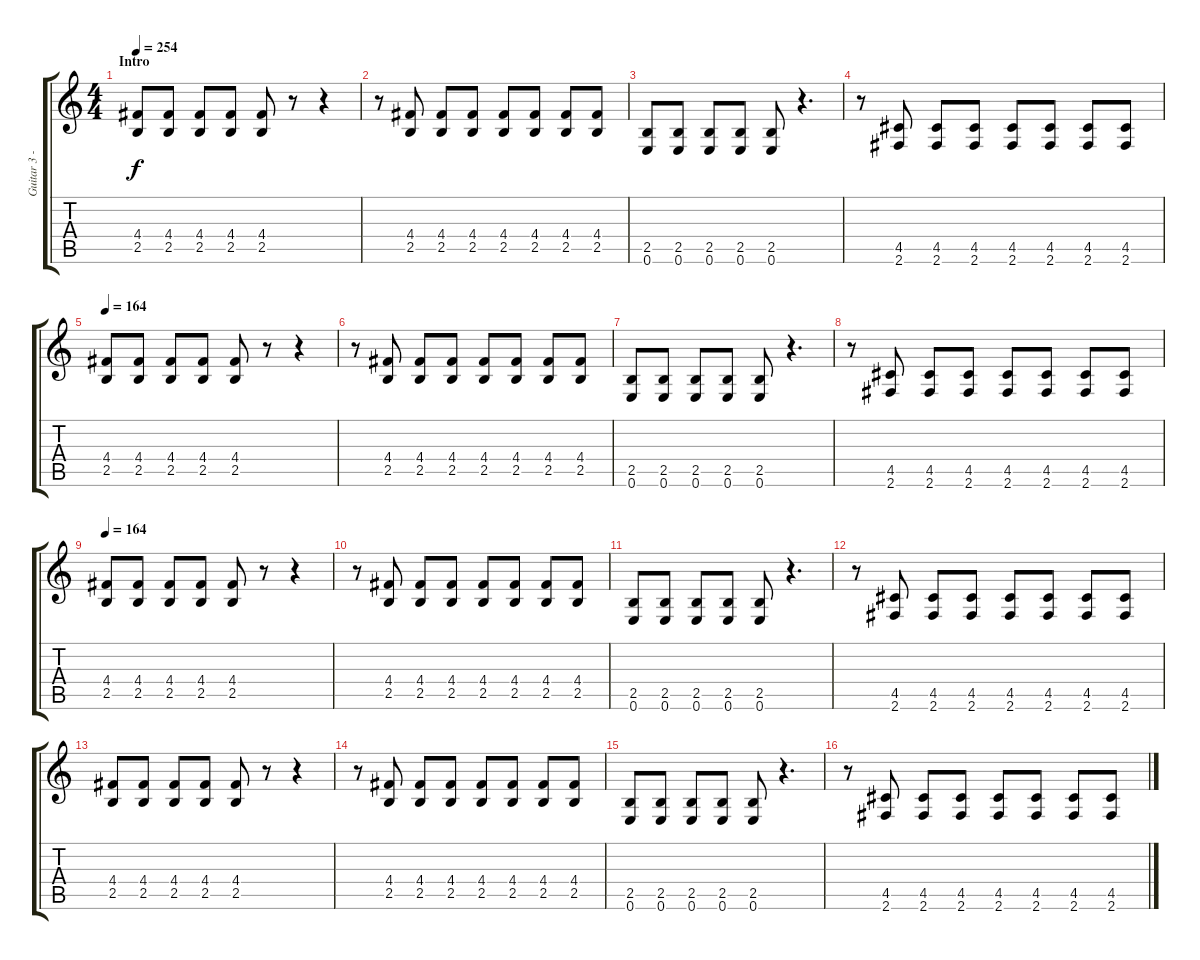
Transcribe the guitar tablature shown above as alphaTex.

\track ("Guitar 3 - Muted" "Guitar 3 -") {instrument electricguitarmuted}
\staff {score tabs}
\tuning (E4 B3 G3 D3 A2 E2) {hide}
\ts (4 4)
\section ("" "Intro")
\tempo 254
\tempo 164
\tempo 254
\clef g2
\ks c
(4.4 2.5).8{dy f instrument electricguitarmuted} (4.4 2.5).8 (4.4 2.5).8 (4.4 2.5).8 (4.4 2.5).8 r.8 r.4 |
r.8 (4.4 2.5).8 (4.4 2.5).8 (4.4 2.5).8 (4.4 2.5).8 (4.4 2.5).8 (4.4 2.5).8 (4.4 2.5).8 |
(2.5 0.6).8 (2.5 0.6).8 (2.5 0.6).8 (2.5 0.6).8 (2.5 0.6).8 r.4{d} |
r.8 (4.5 2.6).8 (4.5 2.6).8 (4.5 2.6).8 (4.5 2.6).8 (4.5 2.6).8 (4.5 2.6).8 (4.5 2.6).8 |
\tempo 164
(4.4 2.5).8 (4.4 2.5).8 (4.4 2.5).8 (4.4 2.5).8 (4.4 2.5).8 r.8 r.4 |
r.8 (4.4 2.5).8 (4.4 2.5).8 (4.4 2.5).8 (4.4 2.5).8 (4.4 2.5).8 (4.4 2.5).8 (4.4 2.5).8 |
(2.5 0.6).8 (2.5 0.6).8 (2.5 0.6).8 (2.5 0.6).8 (2.5 0.6).8 r.4{d} |
r.8 (4.5 2.6).8 (4.5 2.6).8 (4.5 2.6).8 (4.5 2.6).8 (4.5 2.6).8 (4.5 2.6).8 (4.5 2.6).8 |
\tempo 164
(4.4 2.5).8 (4.4 2.5).8 (4.4 2.5).8 (4.4 2.5).8 (4.4 2.5).8 r.8 r.4 |
r.8 (4.4 2.5).8 (4.4 2.5).8 (4.4 2.5).8 (4.4 2.5).8 (4.4 2.5).8 (4.4 2.5).8 (4.4 2.5).8 |
(2.5 0.6).8 (2.5 0.6).8 (2.5 0.6).8 (2.5 0.6).8 (2.5 0.6).8 r.4{d} |
r.8 (4.5 2.6).8 (4.5 2.6).8 (4.5 2.6).8 (4.5 2.6).8 (4.5 2.6).8 (4.5 2.6).8 (4.5 2.6).8 |
(4.4 2.5).8 (4.4 2.5).8 (4.4 2.5).8 (4.4 2.5).8 (4.4 2.5).8 r.8 r.4 |
r.8 (4.4 2.5).8 (4.4 2.5).8 (4.4 2.5).8 (4.4 2.5).8 (4.4 2.5).8 (4.4 2.5).8 (4.4 2.5).8 |
(2.5 0.6).8 (2.5 0.6).8 (2.5 0.6).8 (2.5 0.6).8 (2.5 0.6).8 r.4{d} |
r.8 (4.5 2.6).8 (4.5 2.6).8 (4.5 2.6).8 (4.5 2.6).8 (4.5 2.6).8 (4.5 2.6).8 (4.5 2.6).8
